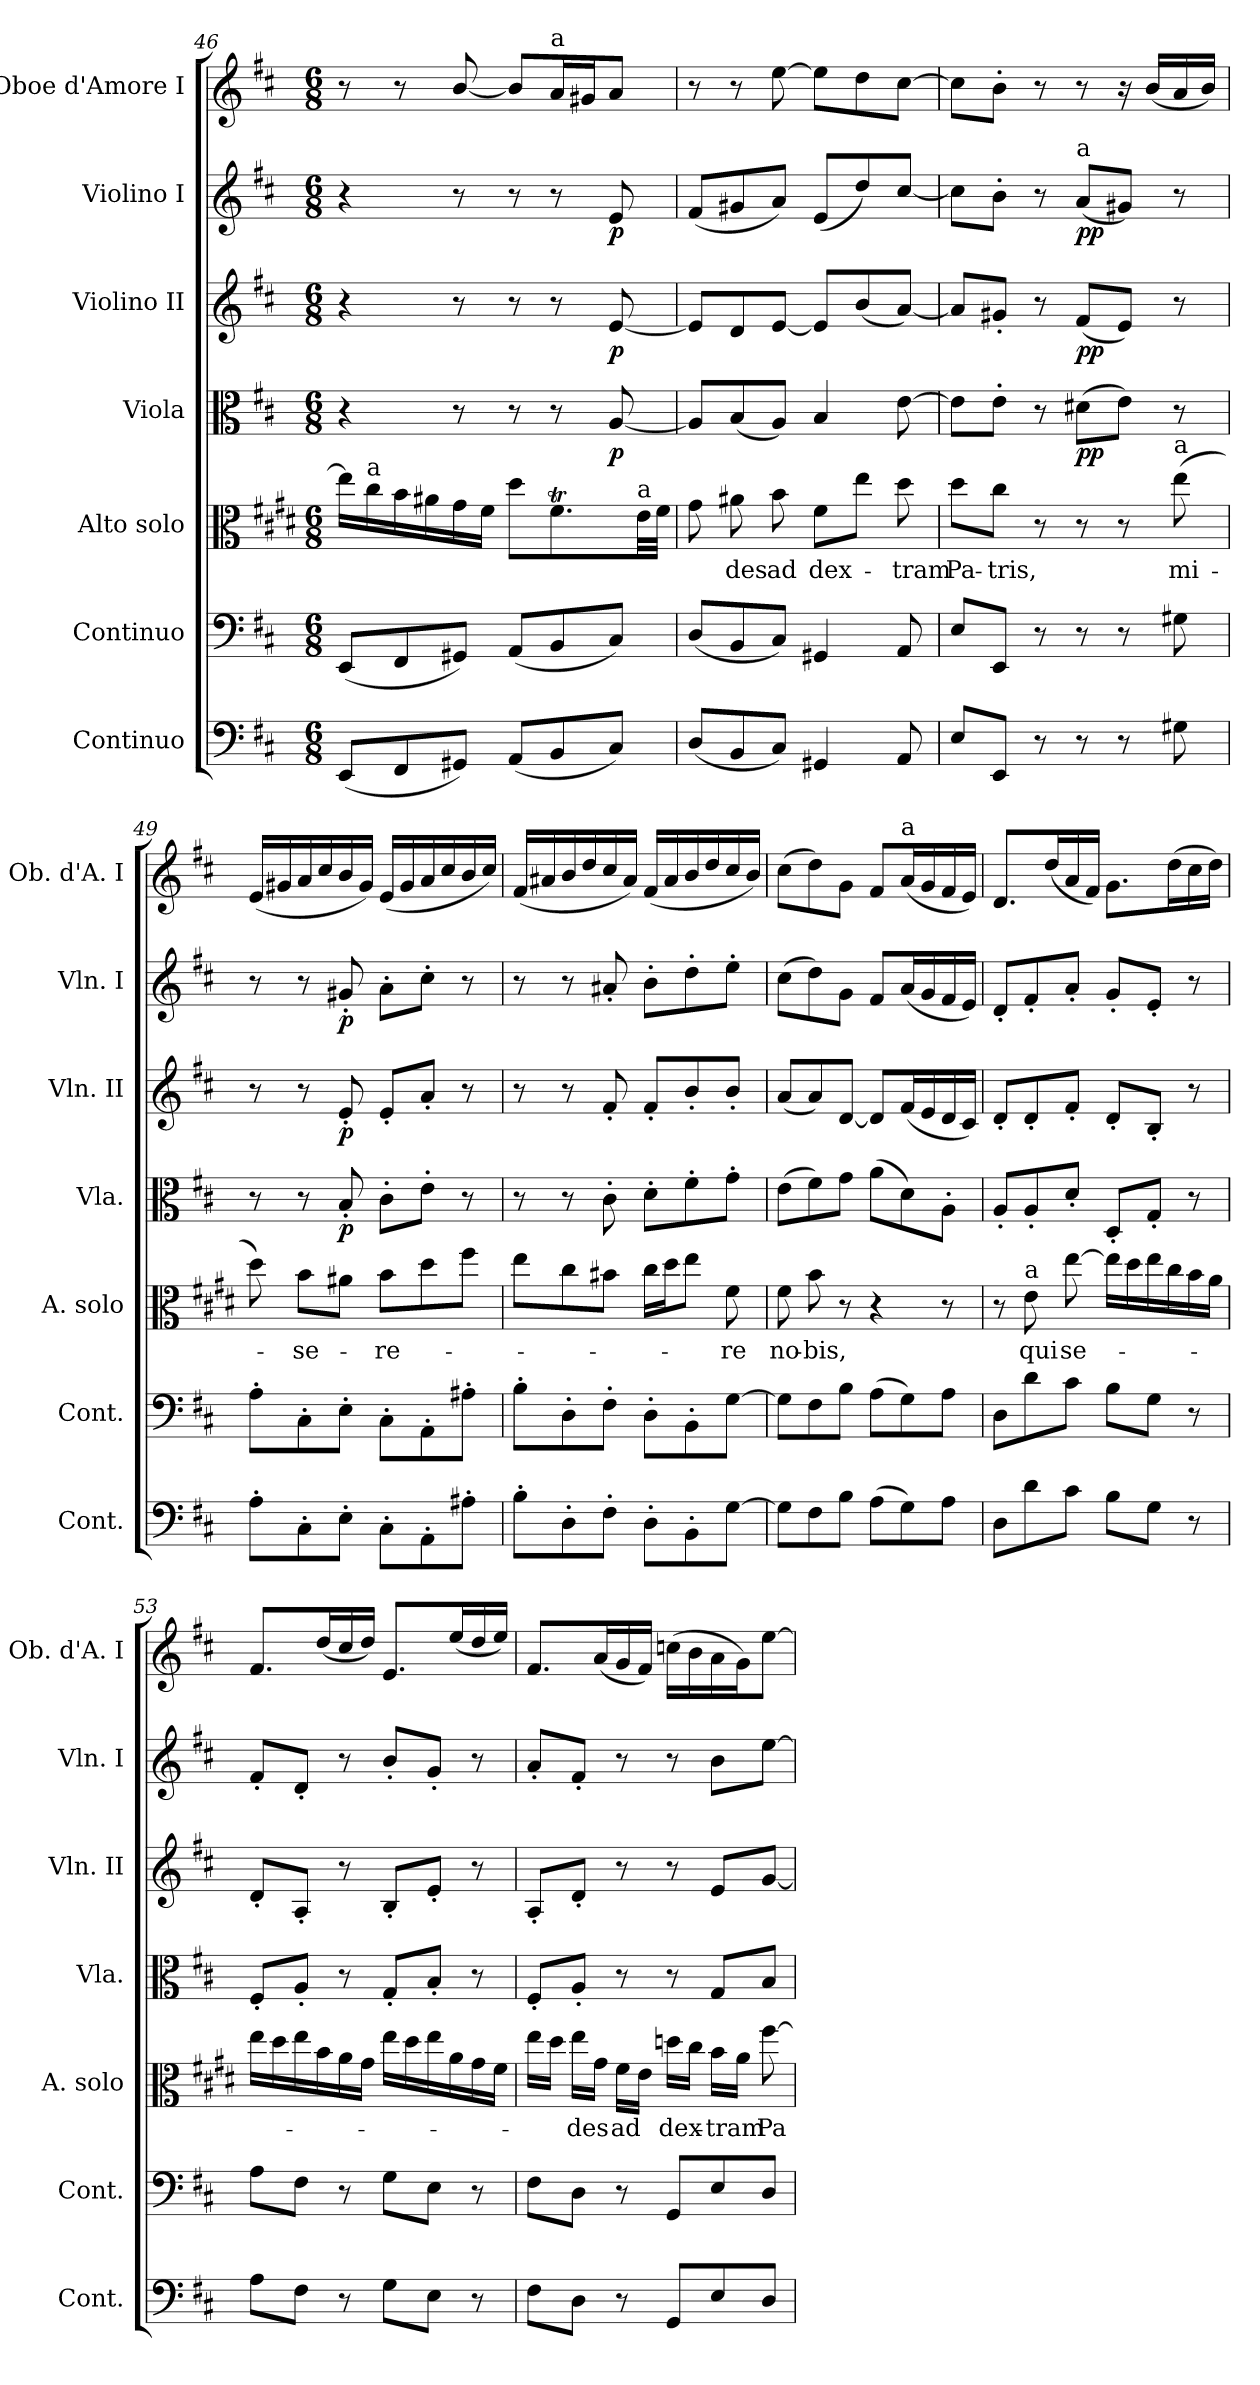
**kern	**kern	**kern	**text	**kern	**dynam	**kern	**dynam	**kern	**dynam	**kern
*part7	*part6	*part5	*part5	*part4	*part4	*part3	*part3	*part2	*part2	*part1
*staff7	*staff6	*staff5	*staff5	*staff4	*staff4	*staff3	*staff3	*staff2	*staff2	*staff1
*I"Continuo	*I"Continuo	*I"Alto solo	*	*I"Viola	*	*I"Violino II	*	*I"Violino I	*	*I"Oboe d'Amore I
*I'Cont.	*I'Cont.	*I'A. solo	*	*I'Vla.	*	*I'Vln. II	*	*I'Vln. I	*	*I'Ob. d'A. I
*clefF4	*clefF4	*clefC3	*	*clefC3	*	*clefG2	*	*clefG2	*	*clefG2
*	*	*ITrd1c2	*	*	*	*	*	*	*	*
*k[f#c#]	*k[f#c#]	*k[f#c#]	*	*k[f#c#]	*	*k[f#c#]	*	*k[f#c#]	*	*k[f#c#]
*M6/8	*M6/8	*M6/8	*	*M6/8	*	*M6/8	*	*M6/8	*	*M6/8
=46	=46	=46	=46	=46	=46	=46	=46	=46	=46	=46
(8EE/L	(8EE/L	16dd\LL]	.	4r	.	4r	.	4r	.	8r
!	!	!LO:TX:a:t=a	!	!	!	!	!	!	!	!
.	.	16b\	.	.	.	.	.	.	.	.
8FF#/	8FF#/	16a\	.	.	.	.	.	.	.	8r
.	.	16g#X\	.	.	.	.	.	.	.	.
8GG#X/J)	8GG#X/J)	16f#\	.	8r	.	8r	.	8r	.	[8b/
.	.	16e\JJ	.	.	.	.	.	.	.	.
(8AA/L	(8AA/L	8cc#\L	.	8r	.	8r	.	8r	.	8b/L]
!	!	!	!	!	!	!	!	!	!	!LO:TX:a:t=a
8BB/	8BB/	8.eT\	.	8r	.	8r	.	8r	.	16a/L
.	.	.	.	.	.	.	.	.	.	16g#X/J
!	!	!	!	!	!LO:DY:b	!	!LO:DY:b	!	!LO:DY:b	!
8C#/J)	8C#/J)	.	.	[8A/	p	[8e/	p	8e/	p	8a/J
!	!	!LO:TX:a:t=a	!	!	!	!	!	!	!	!
.	.	32d\LL	.	.	.	.	.	.	.	.
.	.	32e\JJJ	.	.	.	.	.	.	.	.
=47	=47	=47	=47	=47	=47	=47	=47	=47	=47	=47
(8D/L	(8D/L	8f#\	.	8A/L]	.	8e/L]	.	(8f#/L	.	8r
8BB/	8BB/	8g#X\	-des	(8B/	.	8d/	.	8g#X/	.	8r
8C#/J)	8C#/J)	8a\	ad	8A/J)	.	[8e/J	.	8a/J)	.	[8ee\
4GG#X	4GG#X/	8e\L	dex-	4B/	.	8e/L]	.	(8e/L	.	8ee\L]
.	.	8dd\J	.	.	.	(8b/	.	8dd/)	.	8dd\
8AA	8AA/	8cc#\	-tram	[8e\	.	[8a/J)	.	[8cc#/J	.	[8cc#\J
=48	=48	=48	=48	=48	=48	=48	=48	=48	=48	=48
8E/L	8E/L	8cc#\L	Pa-	8e\L]	.	8a/L]	.	8cc#\L]	.	8cc#\L]
8EE/J	8EE/J	8b\J	-tris,	8e'\J	.	8g#X'/J	.	8b'\J	.	8b'\J
8r	8r	8r	.	8r	.	8r	.	8r	.	8r
!	!	!	!	!	!	!	!	!LO:TX:a:t=a	!	!
!	!	!	!	!	!LO:DY:b	!	!LO:DY:b	!	!LO:DY:b	!
8r	8r	8r	.	(8d#X\L	pp	(8f#/L	pp	(8a/L	pp	8r
8r	8r	8r	.	8e\J)	.	8e/J)	.	8g#X/J)	.	16r
.	.	.	.	.	.	.	.	.	.	(16b/LL
!	!	!LO:TX:a:t=a	!	!	!	!	!	!	!	!
8G#X	8G#X\	(8dd\	mi-	8r	.	8r	.	8r	.	16a/
.	.	.	.	.	.	.	.	.	.	16b/JJ)
=49	=49	=49	=49	=49	=49	=49	=49	=49	=49	=49
8A'\L	8A'\L	8cc#\)	.	8r	.	8r	.	8r	.	(16e/LL
.	.	.	.	.	.	.	.	.	.	16g#X/
8C#'\	8C#'\	8a\L	-se-	8r	.	8r	.	8r	.	16a/
.	.	.	.	.	.	.	.	.	.	16cc#/
!	!	!	!	!	!LO:DY:b	!	!LO:DY:b	!	!LO:DY:b	!
8E'\J	8E'\J	8g#X\J	.	8B'/	p	8e'/	p	8g#X'/	p	16b/
.	.	.	.	.	.	.	.	.	.	16g#/JJ)
8C#'\L	8C#'\L	8a\L	-re-	8c#'\L	.	8e'/L	.	8a'\L	.	(16e/LL
.	.	.	.	.	.	.	.	.	.	16g#/
8AA'\	8AA'\	8cc#\	.	8e'\J	.	8a'/J	.	8cc#'\J	.	16a/
.	.	.	.	.	.	.	.	.	.	16cc#/
8A#X'\J	8A#X'\J	8ee\J	.	8r	.	8r	.	8r	.	16b/
.	.	.	.	.	.	.	.	.	.	16cc#/JJ)
=50	=50	=50	=50	=50	=50	=50	=50	=50	=50	=50
8B'\L	8B'\L	8dd\L	.	8r	.	8r	.	8r	.	(16f#/LL
.	.	.	.	.	.	.	.	.	.	16a#X/
8D'\	8D'\	8b\	.	8r	.	8r	.	8r	.	16b/
.	.	.	.	.	.	.	.	.	.	16dd/
8F#'\J	8F#'\J	8a#X\J	.	8c#'\	.	8f#'/	.	8a#X'/	.	16cc#/
.	.	.	.	.	.	.	.	.	.	16a#/JJ)
8D'\L	8D'\L	16b\LL	.	8d'\L	.	8f#'/L	.	8b'\L	.	(16f#/LL
.	.	16cc#\J	.	.	.	.	.	.	.	16a#/
8BB'\	8BB'\	8dd\J	.	8f#'\	.	8b'/	.	8dd'\	.	16b/
.	.	.	.	.	.	.	.	.	.	16dd/
[8G\J	[8G\J	8e\	-re	8g'\J	.	8b'/J	.	8ee'\J	.	16cc#/
.	.	.	.	.	.	.	.	.	.	16b/JJ)
=51	=51	=51	=51	=51	=51	=51	=51	=51	=51	=51
8G\L]	8G\L]	8e\	no-	(8e\L	.	(8a/L	.	(8cc#\L	.	(8cc#\L
8F#\	8F#\	8a\	-bis,	8f#\)	.	8a/)	.	8dd\)	.	8dd\)
8B\J	8B\J	8r	.	8g\J	.	[8d/J	.	8g\J	.	8g\J
(8A\L	(8A\L	4r	.	(8a\L	.	8d/L]	.	8f#/L	.	8f#/L
!	!	!	!	!	!	!	!	!	!	!LO:TX:a:t=a
8G\)	8G\)	.	.	8d\)	.	(16f#/L	.	(16a/L	.	(16a/L
.	.	.	.	.	.	16e/	.	16g/	.	16g/
8A\J	8A\J	8r	.	8A'\J	.	16d/	.	16f#/	.	16f#/
.	.	.	.	.	.	16c#/JJ)	.	16e/JJ)	.	16e/JJ)
=52	=52	=52	=52	=52	=52	=52	=52	=52	=52	=52
8D\L	8D\L	8r	.	8A'/L	.	8d'/L	.	8d'/L	.	8.d/L
!	!	!LO:TX:a:t=a	!	!	!	!	!	!	!	!
8d\	8d\	8d\	qui	8A'/	.	8d'/	.	8f#'/	.	.
.	.	.	.	.	.	.	.	.	.	(16dd/L
8c#\J	8c#\J	[8dd\	se-	8d'/J	.	8f#'/J	.	8a'/J	.	16a/
.	.	.	.	.	.	.	.	.	.	16f#/JJ)
8B\L	8B\L	16dd\LL]	.	8D'/L	.	8d'/L	.	8g'/L	.	8.g\L
.	.	16cc#\	.	.	.	.	.	.	.	.
8G\J	8G\J	16dd\	.	8G'/J	.	8B'/J	.	8e'/J	.	.
.	.	16b\	.	.	.	.	.	.	.	(16dd\L
8r	8r	16a\	.	8r	.	8r	.	8r	.	16cc#\
.	.	16g\JJ	.	.	.	.	.	.	.	16dd\JJ)
=53	=53	=53	=53	=53	=53	=53	=53	=53	=53	=53
8A\L	8A\L	16dd\LL	.	8F#'/L	.	8d'/L	.	8f#'/L	.	8.f#/L
.	.	16cc#\	.	.	.	.	.	.	.	.
8F#\J	8F#\J	16dd\	.	8A'/J	.	8A'/J	.	8d'/J	.	.
.	.	16a\	.	.	.	.	.	.	.	(16dd/L
8r	8r	16g\	.	8r	.	8r	.	8r	.	16cc#/
.	.	16f#\JJ	.	.	.	.	.	.	.	16dd/JJ)
8G\L	8G\L	16dd\LL	.	8G'/L	.	8B'/L	.	8b'/L	.	8.e/L
.	.	16cc#\	.	.	.	.	.	.	.	.
8E\J	8E\J	16dd\	.	8B'/J	.	8e'/J	.	8g'/J	.	.
.	.	16g\	.	.	.	.	.	.	.	(16ee/L
8r	8r	16f#\	.	8r	.	8r	.	8r	.	16dd/
.	.	16e\JJ	.	.	.	.	.	.	.	16ee/JJ)
=54	=54	=54	=54	=54	=54	=54	=54	=54	=54	=54
8F#\L	8F#\L	16dd\LL	.	8F#'/L	.	8A'/L	.	8a'/L	.	8.f#/L
.	.	16cc#\JJ	.	.	.	.	.	.	.	.
8D\J	8D\J	16dd\LL	-des	8A'/J	.	8d'/J	.	8f#'/J	.	.
.	.	16f#\JJ	.	.	.	.	.	.	.	(16a/L
8r	8r	16e\LL	ad	8r	.	8r	.	8r	.	16g/
.	.	16d\JJ	.	.	.	.	.	.	.	16f#/JJ)
8GG/L	8GG/L	16ccn\LL	dex-	8r	.	8r	.	8r	.	(16ccn\LL
.	.	16b\JJ	.	.	.	.	.	.	.	16b\
8E/	8E/	16a\LL	-tram	8G/L	.	8e/L	.	8b\L	.	16a\
.	.	16g\JJ	.	.	.	.	.	.	.	16g\J)
8D/J	8D/J	[8ee\	Pa-	8B/J	.	[8g/J	.	[8ee\J	.	[8ee\J
=	=	=	=	=	=	=	=	=	=	=
*-	*-	*-	*-	*-	*-	*-	*-	*-	*-	*-
